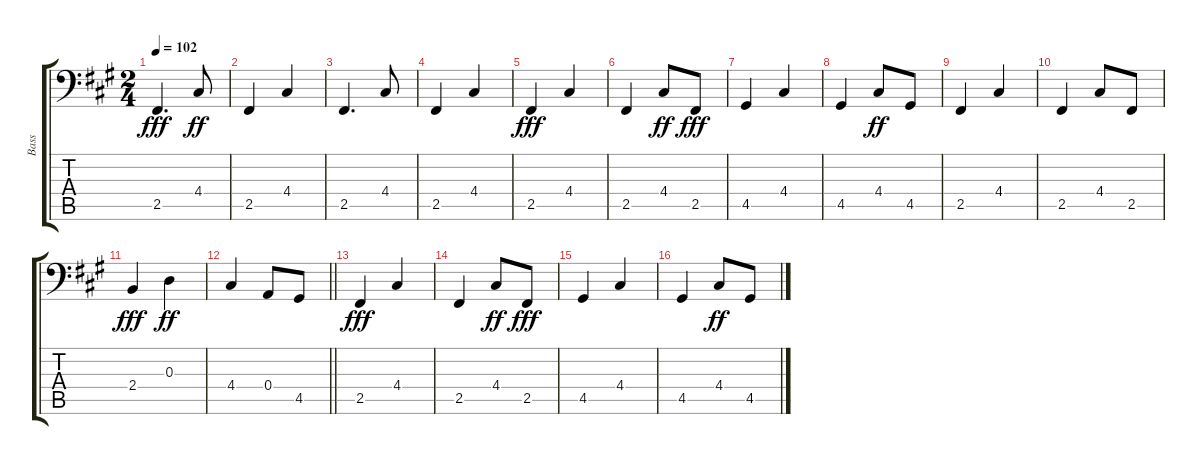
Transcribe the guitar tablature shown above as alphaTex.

\track ("Bass" "Bass") {instrument electricbassfinger}
\staff {score tabs}
\tuning (C3 G2 D2 A1 E1 B0) {hide}
\ts (2 4)
\tempo 102
\clef f4
\ks a
2.5.4{d dy fff} 4.4.8{dy ff} |
2.5.4 4.4.4 |
2.5.4{d} 4.4.8 |
2.5.4 4.4.4 |
2.5.4{dy fff} 4.4.4 |
2.5.4 4.4.8{dy ff} 2.5.8{dy fff} |
4.5.4 4.4.4 |
4.5.4 4.4.8{dy ff} 4.5.8 |
2.5.4 4.4.4 |
2.5.4 4.4.8 2.5.8 |
2.4.4{dy fff} 0.3.4{dy ff} |
\barLineRight lightlight
4.4.4 0.4.8 4.5.8 |
2.5.4{dy fff} 4.4.4 |
2.5.4 4.4.8{dy ff} 2.5.8{dy fff} |
4.5.4 4.4.4 |
4.5.4 4.4.8{dy ff} 4.5.8
